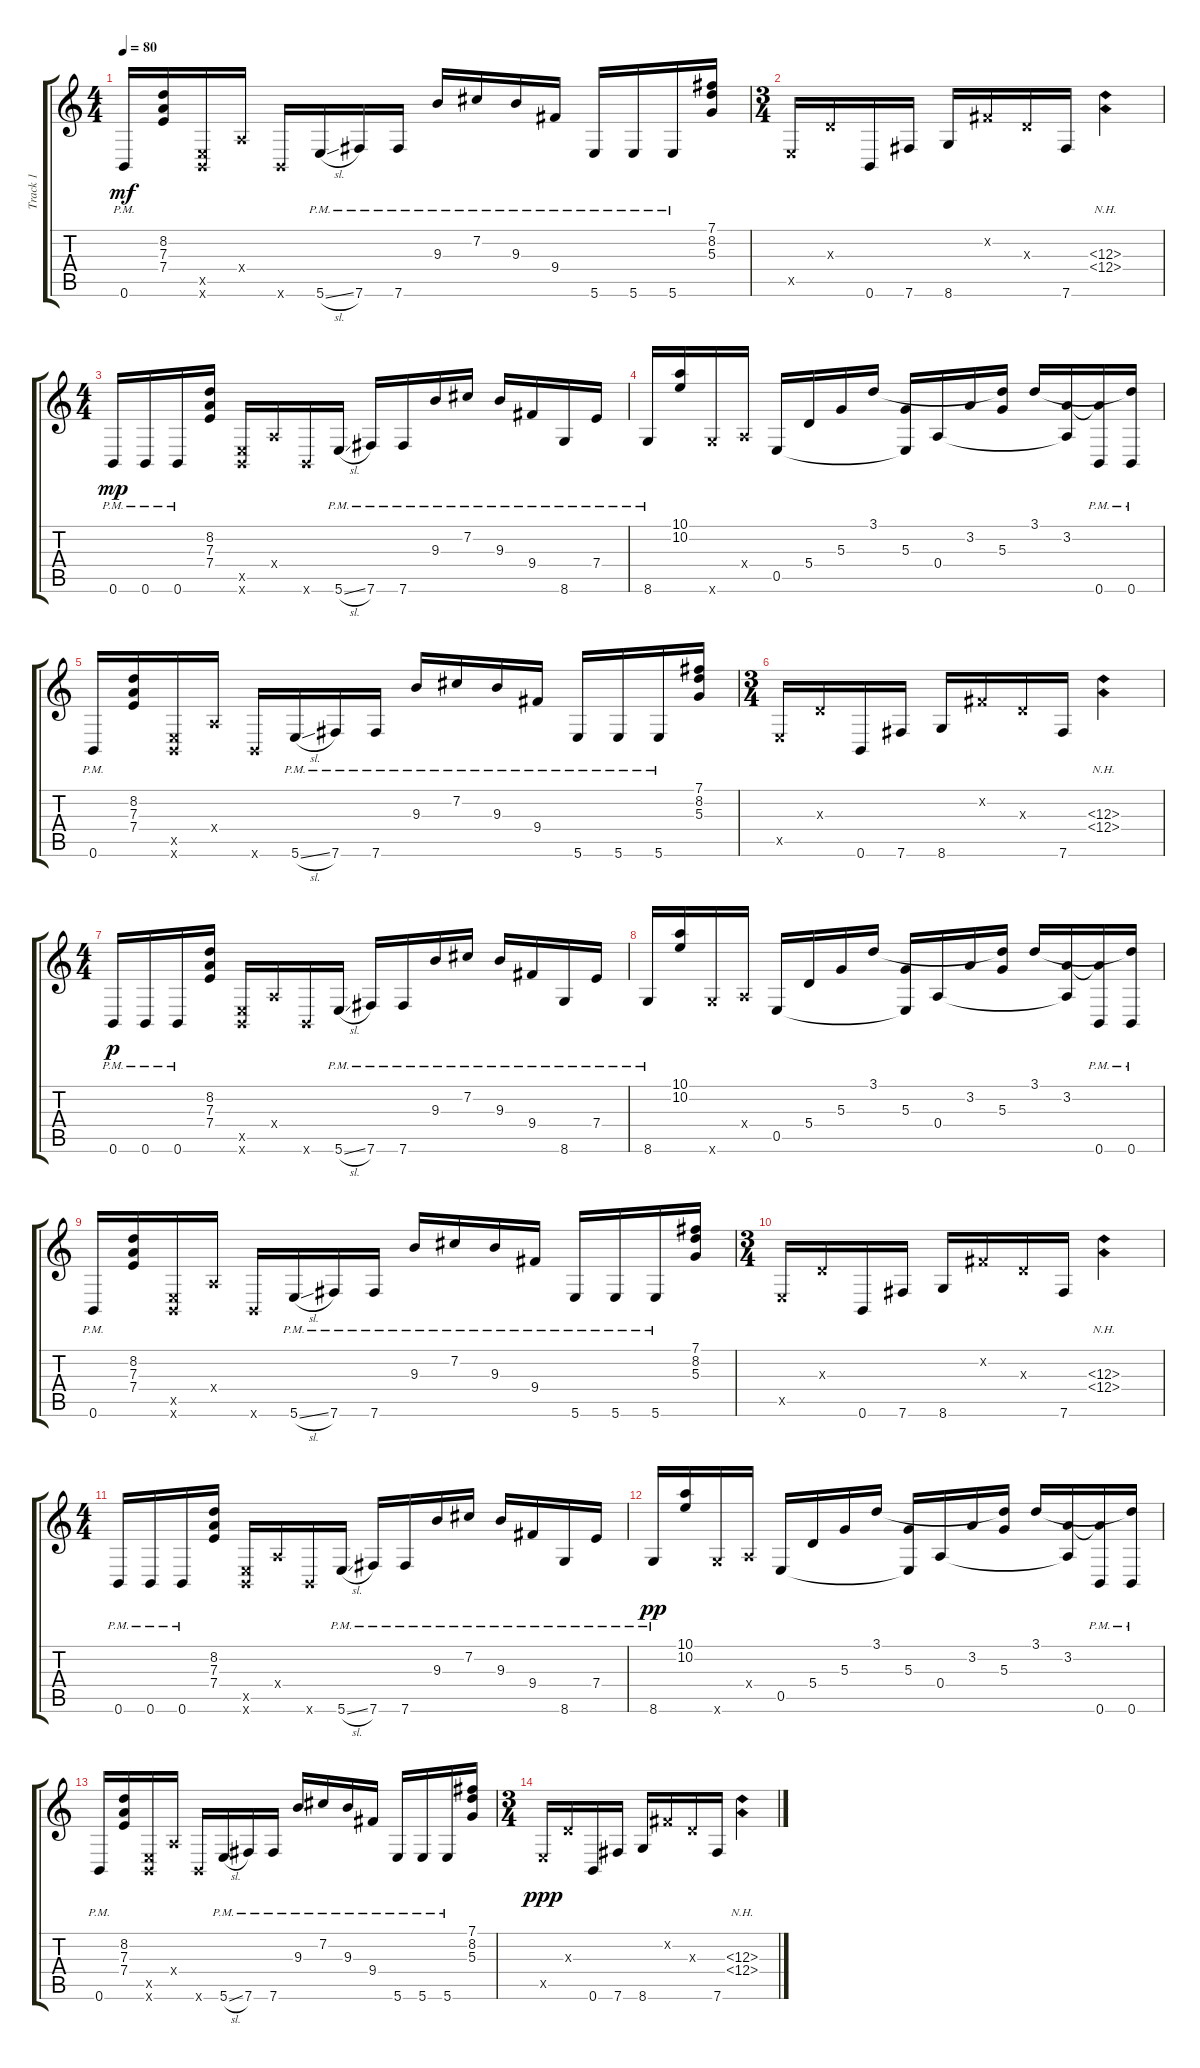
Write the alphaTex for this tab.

\track ("Track 1" "Track 1") {instrument acousticguitarsteel}
\staff {score tabs}
\tuning (B3 Gb3 D3 A2 E2 B1) {hide}
\ts (4 4)
\tempo 80
\clef g2
\ks c
0.6{pm}.16{dy mf} (8.2 7.3 7.4).16 (0.5{x} 0.6{x}).16 0.4{x}.16 0.6{x}.16 5.6{sl pm}.16 7.6{pm}.16 7.6{pm}.16 9.3{pm}.16 7.2{pm}.16 9.3{pm}.16 9.4{pm}.16 5.6{pm}.16 5.6{pm}.16 5.6{pm}.16 (7.1 8.2 5.3).16 |
\ts (3 4)
0.5{x}.16 0.3{x}.16 0.6.16 7.6.16 8.6.16 0.2{x}.16 0.3{x}.16 7.6.16 (12.3{nh} 12.4{nh}).4 |
\ts (4 4)
0.6{pm}.16{dy mp} 0.6{pm}.16 0.6{pm}.16 (8.2 7.3 7.4).16 (0.5{x} 0.6{x}).16 0.4{x}.16 0.6{x}.16 5.6{sl pm}.16 7.6{pm}.16 7.6{pm}.16 9.3{pm}.16 7.2{pm}.16 9.3{pm}.16 9.4{pm}.16 8.6{pm}.16 7.4{pm}.16 |
8.6{pm}.16 (10.1 10.2).16 8.6{x}.16 0.4{x}.16 0.5.16 5.4.16 5.3.16 3.1.16 (5.3 0.5{t}).16 0.4.16 3.2.16 (3.1{t} 5.3).16 3.1.16 (3.2 0.4{t}).16 (3.2{t} 0.6{pm}).16 (3.1{t} 0.6{pm}).16 |
0.6{pm}.16 (8.2 7.3 7.4).16 (0.5{x} 0.6{x}).16 0.4{x}.16 0.6{x}.16 5.6{sl pm}.16 7.6{pm}.16 7.6{pm}.16 9.3{pm}.16 7.2{pm}.16 9.3{pm}.16 9.4{pm}.16 5.6{pm}.16 5.6{pm}.16 5.6{pm}.16 (7.1 8.2 5.3).16 |
\ts (3 4)
0.5{x}.16 0.3{x}.16 0.6.16 7.6.16 8.6.16 0.2{x}.16 0.3{x}.16 7.6.16 (12.3{nh} 12.4{nh}).4 |
\ts (4 4)
0.6{pm}.16{dy p} 0.6{pm}.16 0.6{pm}.16 (8.2 7.3 7.4).16 (0.5{x} 0.6{x}).16 0.4{x}.16 0.6{x}.16 5.6{sl pm}.16 7.6{pm}.16 7.6{pm}.16 9.3{pm}.16 7.2{pm}.16 9.3{pm}.16 9.4{pm}.16 8.6{pm}.16 7.4{pm}.16 |
8.6{pm}.16 (10.1 10.2).16 8.6{x}.16 0.4{x}.16 0.5.16 5.4.16 5.3.16 3.1.16 (5.3 0.5{t}).16 0.4.16 3.2.16 (3.1{t} 5.3).16 3.1.16 (3.2 0.4{t}).16 (3.2{t} 0.6{pm}).16 (3.1{t} 0.6{pm}).16 |
0.6{pm}.16 (8.2 7.3 7.4).16 (0.5{x} 0.6{x}).16 0.4{x}.16 0.6{x}.16 5.6{sl pm}.16 7.6{pm}.16 7.6{pm}.16 9.3{pm}.16 7.2{pm}.16 9.3{pm}.16 9.4{pm}.16 5.6{pm}.16 5.6{pm}.16 5.6{pm}.16 (7.1 8.2 5.3).16 |
\ts (3 4)
0.5{x}.16 0.3{x}.16 0.6.16 7.6.16 8.6.16 0.2{x}.16 0.3{x}.16 7.6.16 (12.3{nh} 12.4{nh}).4 |
\ts (4 4)
0.6{pm}.16 0.6{pm}.16 0.6{pm}.16 (8.2 7.3 7.4).16 (0.5{x} 0.6{x}).16 0.4{x}.16 0.6{x}.16 5.6{sl pm}.16 7.6{pm}.16 7.6{pm}.16 9.3{pm}.16 7.2{pm}.16 9.3{pm}.16 9.4{pm}.16 8.6{pm}.16 7.4{pm}.16 |
8.6{pm}.16{dy pp} (10.1 10.2).16 8.6{x}.16 0.4{x}.16 0.5.16 5.4.16 5.3.16 3.1.16 (5.3 0.5{t}).16 0.4.16 3.2.16 (3.1{t} 5.3).16 3.1.16 (3.2 0.4{t}).16 (3.2{t} 0.6{pm}).16 (3.1{t} 0.6{pm}).16 |
0.6{pm}.16 (8.2 7.3 7.4).16 (0.5{x} 0.6{x}).16 0.4{x}.16 0.6{x}.16 5.6{sl pm}.16 7.6{pm}.16 7.6{pm}.16 9.3{pm}.16 7.2{pm}.16 9.3{pm}.16 9.4{pm}.16 5.6{pm}.16 5.6{pm}.16 5.6{pm}.16 (7.1 8.2 5.3).16 |
\ts (3 4)
0.5{x}.16{dy ppp} 0.3{x}.16 0.6.16 7.6.16 8.6.16 0.2{x}.16 0.3{x}.16 7.6.16 (12.3{nh} 12.4{nh}).4
